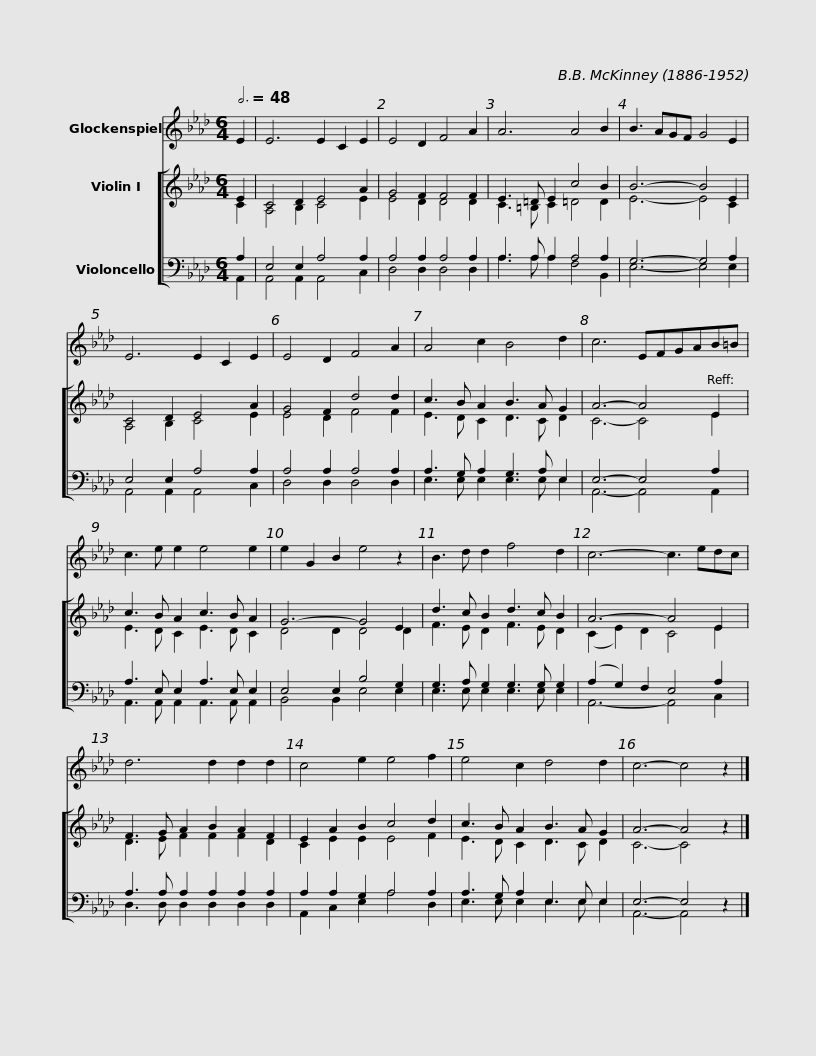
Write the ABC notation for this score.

X:1
%%score 1 [ ( 2 3 ) ( 4 5 ) ]
L:1/8
Q:3/4=48
M:6/4
I:linebreak $
K:Ab
V:1 treble transpose=24
V:2 treble
V:3 treble
V:4 bass
V:5 bass
V:1
 E2 | E6 E2 C2 E2 | E4 D2 F4 A2 | A6 A4 B2 | B3 AGF G4 E2 | %5
 E6 E2 C2 E2 | E4 D2 F4 A2 |$ A4 c2 B4 d2 | c6 EFGAB=B | c3 e e2 e4 e2 | %10
 e2 G2 B2 e4 z2 | B3 d d2 f4 d2 |$ c6- c3 edc | d6 d2 d2 d2 | c4 e2 e4 f2 | %15
 e4 c2 d4 d2 | c6- c4 z2 |] %17
V:2
 E2 | C4 D2 E4 A2 | G4 F2 F4 F2 | E3 =D E2 c4 B2 | B6- B4 E2 | %5
 C4 D2 E4 A2 | G4 F2 d4 d2 |$ c3 B A2 B3 A G2 | A6- A4 E2 | c3 B A2 c3 B A2 | %10
 G6- G4 E2 | d3 c B2 d3 c B2 |$ A6- A4 E2 | F3 G A2 B2 A2 F2 | E2 A2 B2 c4 d2 | %15
 c3 B A2 B3 A G2 | A6- A4 z2 |] %17
V:3
 C2 | A,4 B,2 C4 E2 | E4 D2 D4 D2 | C3 =B, C2 =D4 D2 | E6- E4 C2 | %5
 A,4 B,2 C4 E2 | E4 D2 F4 F2 |$ E3 D C2 D3 C D2 | C6- C4 E2 | E3 D C2 E3 D C2 | %10
 D4 D2 D4 D2 | F3 E D2 F3 E D2 |$ (C2 E2) D2 C4 E2 | D3 E F2 F2 F2 D2 | C2 E2 E2 E4 F2 | %15
 E3 D C2 D3 C D2 | C6- C4 x2 |] %17
V:4
 A,2 | E,4 E,2 A,4 A,2 | A,4 A,2 A,4 A,2 | A,3 A, A,2 A,4 A,2 | G,6- G,4 A,2 | %5
 E,4 E,2 A,4 A,2 | A,4 A,2 A,4 A,2 |$ A,3 G, A,2 G,3 A, E,2 | E,6- E,4 A,2 | A,3 E, E,2 A,3 E, E,2 | %10
 E,4 E,2 B,4 G,2 | G,3 A, G,2 G,3 G, G,2 |$ (A,2 G,2) F,2 E,4 A,2 | A,3 A, A,2 A,2 A,2 A,2 | A,2 A,2 G,2 A,4 A,2 | %15
 A,3 G, A,2 E,3 E, E,2 | E,6- E,4 z2 |] %17
V:5
 A,,2 | A,,4 A,,2 A,,4 C,2 | D,4 D,2 D,4 D,2 | A,3 A, A,2 F,4 B,,2 | E,6- E,4 E,2 | %5
 A,,4 A,,2 A,,4 C,2 | D,4 D,2 D,4 D,2 |$ E,3 E, E,2 E,3 E, E,2 | A,,6- A,,4 A,,2 | A,,3 A,, A,,2 A,,3 A,, A,,2 | %10
 B,,4 B,,2 E,4 E,2 | E,3 E, E,2 E,3 E, E,2 |$ A,,6- A,,4 C,2 | D,3 D, D,2 D,2 D,2 D,2 | A,,2 C,2 E,2 A,4 D,2 | %15
 E,3 E, E,2 E,3 E, E,2 | A,,6- A,,4 x2 |] %17
